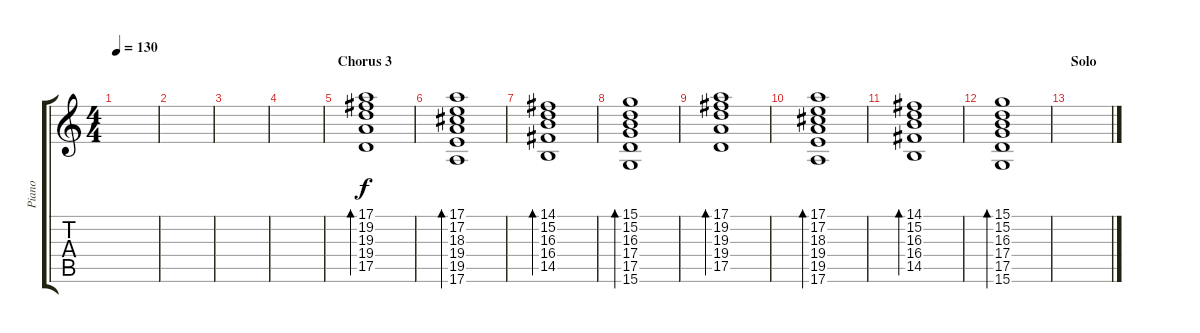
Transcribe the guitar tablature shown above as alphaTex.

\track ("Piano" "Piano") {instrument acousticgrandpiano}
\staff {score tabs}
\tuning (E4 B3 G3 D3 A2 E2) {hide}
\ts (4 4)
\tempo 130
\clef g2
\ks c
|
|
|
|
\section ("" "Chorus 3")
(17.1 19.2 19.3 19.4 17.5).1{bd 480} |
(17.1 17.2 18.3 19.4 19.5 17.6).1{bd 480} |
(14.1 15.2 16.3 16.4 14.5).1{bd 480} |
(15.1 15.2 16.3 17.4 17.5 15.6).1{bd 480} |
(17.1 19.2 19.3 19.4 17.5).1{bd 480} |
(17.1 17.2 18.3 19.4 19.5 17.6).1{bd 480} |
(14.1 15.2 16.3 16.4 14.5).1{bd 480} |
(15.1 15.2 16.3 17.4 17.5 15.6).1{bd 480} |
\section ("" "Solo")
